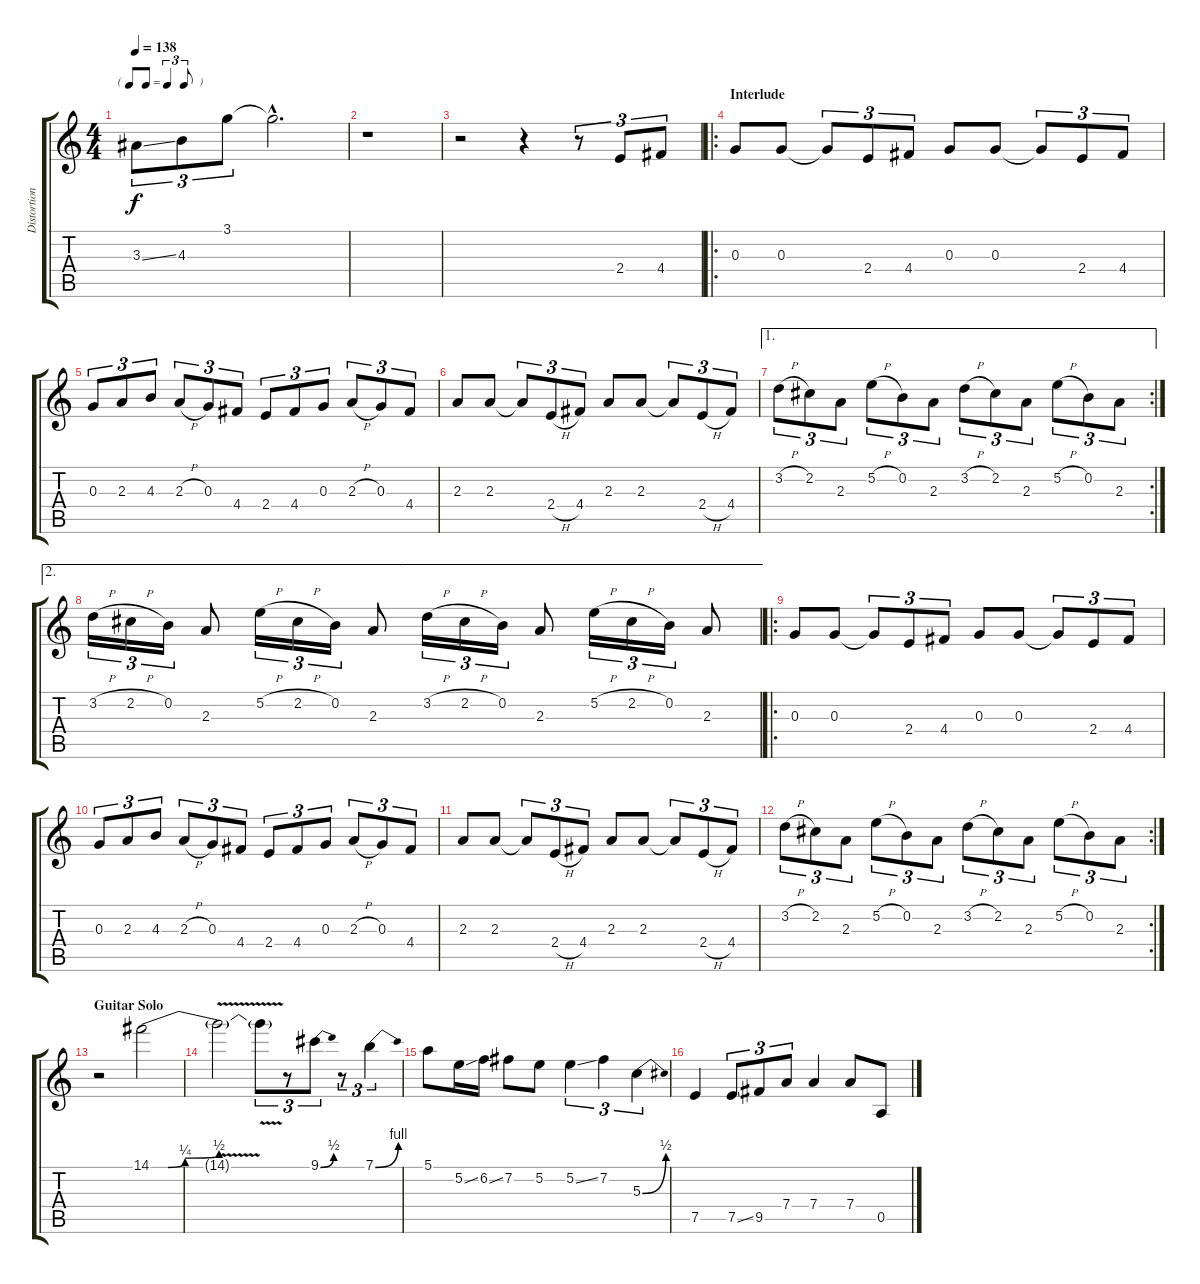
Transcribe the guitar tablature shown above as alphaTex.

\track ("Distortion Gtr" "Distortion") {instrument overdrivenguitar}
\staff {score tabs}
\tuning (E4 B3 G3 D3 A2 E2) {hide}
\ts (4 4)
\tf triplet8th
\tempo 138
\clef g2
\ks c
3.3{ss}.8{tu (3 2) dy f} 4.3.8{tu (3 2)} 3.1.8{tu (3 2)} 3.1{hac t}.2{d} |
r.1 |
r.2 r.4 r.8{tu (3 2)} 2.4.8{tu (3 2)} 4.4.8{tu (3 2)} |
\ro
\section ("" "Interlude")
0.3.8 0.3.8 0.3{t}.8{tu (3 2)} 2.4.8{tu (3 2)} 4.4.8{tu (3 2)} 0.3.8 0.3.8 0.3{t}.8{tu (3 2)} 2.4.8{tu (3 2)} 4.4.8{tu (3 2)} |
0.3.8{tu (3 2)} 2.3.8{tu (3 2)} 4.3.8{tu (3 2)} 2.3{h}.8{tu (3 2)} 0.3.8{tu (3 2)} 4.4.8{tu (3 2)} 2.4.8{tu (3 2)} 4.4.8{tu (3 2)} 0.3.8{tu (3 2)} 2.3{h}.8{tu (3 2)} 0.3.8{tu (3 2)} 4.4.8{tu (3 2)} |
2.3.8 2.3.8 2.3{t}.8{tu (3 2)} 2.4{h}.8{tu (3 2)} 4.4.8{tu (3 2)} 2.3.8 2.3.8 2.3{t}.8{tu (3 2)} 2.4{h}.8{tu (3 2)} 4.4.8{tu (3 2)} |
\ae 1
\rc 2
3.2{h}.8{tu (3 2)} 2.2.8{tu (3 2)} 2.3.8{tu (3 2)} 5.2{h}.8{tu (3 2)} 0.2.8{tu (3 2)} 2.3.8{tu (3 2)} 3.2{h}.8{tu (3 2)} 2.2.8{tu (3 2)} 2.3.8{tu (3 2)} 5.2{h}.8{tu (3 2)} 0.2.8{tu (3 2)} 2.3.8{tu (3 2)} |
\ae 2
3.2{h}.16{tu (3 2)} 2.2{h}.16{tu (3 2)} 0.2.16{tu (3 2)} 2.3.8 5.2{h}.16{tu (3 2)} 2.2{h}.16{tu (3 2)} 0.2.16{tu (3 2)} 2.3.8 3.2{h}.16{tu (3 2)} 2.2{h}.16{tu (3 2)} 0.2.16{tu (3 2)} 2.3.8 5.2{h}.16{tu (3 2)} 2.2{h}.16{tu (3 2)} 0.2.16{tu (3 2)} 2.3.8 |
\ro
0.3.8 0.3.8 0.3{t}.8{tu (3 2)} 2.4.8{tu (3 2)} 4.4.8{tu (3 2)} 0.3.8 0.3.8 0.3{t}.8{tu (3 2)} 2.4.8{tu (3 2)} 4.4.8{tu (3 2)} |
0.3.8{tu (3 2)} 2.3.8{tu (3 2)} 4.3.8{tu (3 2)} 2.3{h}.8{tu (3 2)} 0.3.8{tu (3 2)} 4.4.8{tu (3 2)} 2.4.8{tu (3 2)} 4.4.8{tu (3 2)} 0.3.8{tu (3 2)} 2.3{h}.8{tu (3 2)} 0.3.8{tu (3 2)} 4.4.8{tu (3 2)} |
2.3.8 2.3.8 2.3{t}.8{tu (3 2)} 2.4{h}.8{tu (3 2)} 4.4.8{tu (3 2)} 2.3.8 2.3.8 2.3{t}.8{tu (3 2)} 2.4{h}.8{tu (3 2)} 4.4.8{tu (3 2)} |
\rc 2
3.2{h}.8{tu (3 2)} 2.2.8{tu (3 2)} 2.3.8{tu (3 2)} 5.2{h}.8{tu (3 2)} 0.2.8{tu (3 2)} 2.3.8{tu (3 2)} 3.2{h}.8{tu (3 2)} 2.2.8{tu (3 2)} 2.3.8{tu (3 2)} 5.2{h}.8{tu (3 2)} 0.2.8{tu (3 2)} 2.3.8{tu (3 2)} |
\section ("" "Guitar Solo")
r.2 14.1{be (custom 0 0 15 0 30 1 60 2)}.2 |
14.1{v t}.2 14.1{v t}.8{tu (3 2)} r.8{tu (3 2)} 9.1{be (bend 0 0 60 2)}.8{tu (3 2)} r.8{tu (3 2)} 7.1{be (bend 0 0 60 4)}.4{tu (3 2)} |
5.1.8 5.2{ss}.16 6.2{ss}.16 7.2.8 5.2.8 5.2{ss}.4{tu (3 2)} 7.2.4{tu (3 2)} 5.3{be (bend 0 0 60 2)}.4{tu (3 2)} |
7.5.4 7.5{ss}.8{tu (3 2)} 9.5.8{tu (3 2)} 7.4.8{tu (3 2)} 7.4.4 7.4.8 0.5.8
